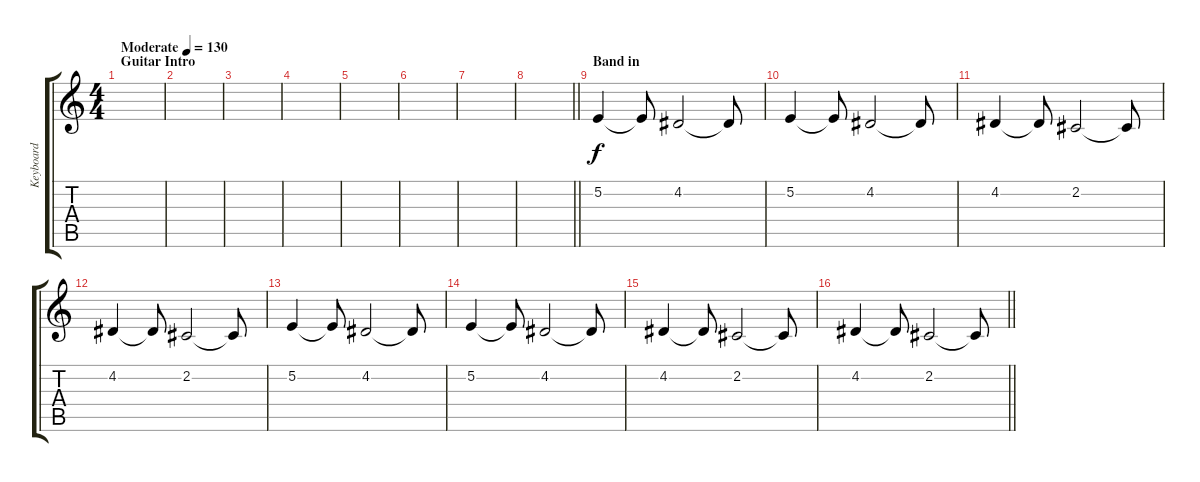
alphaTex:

\track ("Keyboard" "Keyboard") {instrument drawbarorgan}
\staff {score tabs}
\tuning (E4 B3 G3 D3 A2 E2) {hide}
\ts (4 4)
\section ("" "Guitar Intro")
\tempo (130 "Moderate")
\clef g2
\ks c
|
|
|
|
|
|
|
\barLineRight lightlight
|
\section ("" "Band in")
5.2.4 5.2{t}.8 4.2.2 4.2{t}.8 |
5.2.4 5.2{t}.8 4.2.2 4.2{t}.8 |
4.2.4 4.2{t}.8 2.2.2 2.2{t}.8 |
4.2.4 4.2{t}.8 2.2.2 2.2{t}.8 |
5.2.4 5.2{t}.8 4.2.2 4.2{t}.8 |
5.2.4 5.2{t}.8 4.2.2 4.2{t}.8 |
4.2.4 4.2{t}.8 2.2.2 2.2{t}.8 |
\barLineRight lightlight
4.2.4 4.2{t}.8 2.2.2 2.2{t}.8
